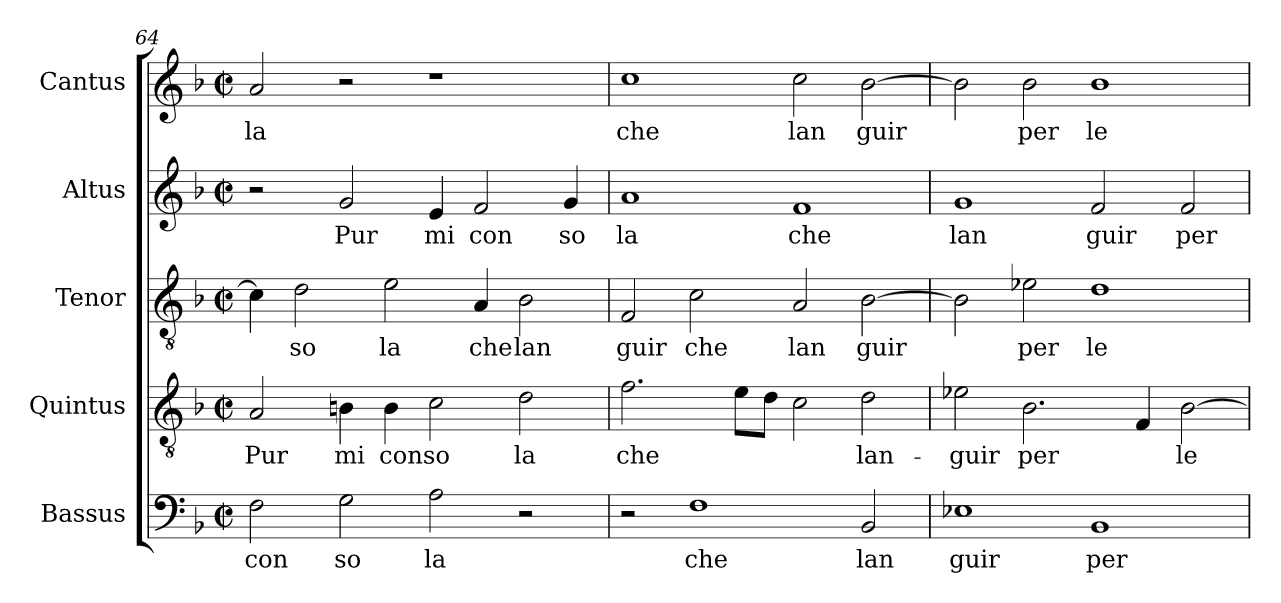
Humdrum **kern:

**kern	**text	**kern	**text	**kern	**text	**kern	**text	**kern	**text
*part5	*part5	*part4	*part4	*part3	*part3	*part2	*part2	*part1	*part1
*staff5	*staff5	*staff4	*staff4	*staff3	*staff3	*staff2	*staff2	*staff1	*staff1
*I"Bassus	*	*I"Quintus	*	*I"Tenor	*	*I"Altus	*	*I"Cantus	*
!!LO:PB:g=z
*clefF4	*	*clefGv2	*	*clefGv2	*	*clefG2	*	*clefG2	*
*k[b-]	*	*k[b-]	*	*k[b-]	*	*k[b-]	*	*k[b-]	*
*F:	*	*F:	*	*F:	*	*F:	*	*F:	*
*M2/2	*	*M2/2	*	*M2/2	*	*M2/2	*	*M2/2	*
*met(c|)	*	*met(c|)	*	*met(c|)	*	*met(c|)	*	*met(c|)	*
=64	=64	=64	=64	=64	=64	=64	=64	=64	=64
!	!LO:LY:b:cj	!	!LO:LY:b:cj	!	!LO:LY:b:cj	!	!	!	!LO:LY:b:cj
2F\	con	2A/	Pur	4c\]	--	2r	.	2a/	-la
!	!	!	!	!	!LO:LY:b:cj	!	!	!	!
.	.	.	.	2d\	-so	.	.	.	.
!	!LO:LY:b:cj	!	!LO:LY:b:cj	!	!	!	!LO:LY:b:cj	!	!
2G\	so	4Bn\	mi	.	.	2g/	Pur	2r	.
!	!	!	!LO:LY:b:cj	!	!LO:LY:b:cj	!	!	!	!
.	.	4B\	conso-	2e\	la	.	.	.	.
!	!LO:LY:b:cj	!	!LO:LY:b:cj	!	!	!	!LO:LY:b:cj	!	!
2A\	la	2c\	--	.	.	4e/	mi	1r	.
!	!	!	!	!	!LO:LY:b:cj	!	!LO:LY:b:cj	!	!
.	.	.	.	4A/	che	2f/	con	.	.
!	!	!	!LO:LY:b:cj	!	!LO:LY:b:cj	!	!	!	!
2r	.	2d\	-la	2B-\	lan	.	.	.	.
!	!	!	!	!	!	!	!LO:LY:b:cj	!	!
.	.	.	.	.	.	4g/	so	.	.
=65	=65	=65	=65	=65	=65	=65	=65	=65	=65
!	!	!	!LO:LY:b:cj	!	!LO:LY:b:cj	!	!LO:LY:b:cj	!	!LO:LY:b:cj
2r	.	2.f\	che	2F/	guir	1a	la	1cc	che
!	!LO:LY:b:cj	!	!	!	!LO:LY:b:cj	!	!	!	!
1F	che	.	.	2c\	che	.	.	.	.
!	!	!	!LO:LY:b:cj	!	!	!	!	!	!
.	.	8e\L	.	.	.	.	.	.	.
!	!	!	!LO:LY:b:cj	!	!	!	!	!	!
.	.	8d\J	.	.	.	.	.	.	.
!	!	!	!LO:LY:b:cj	!	!LO:LY:b:cj	!	!LO:LY:b:cj	!	!LO:LY:b:cj
.	.	2c\	.	2A/	lan	1f	che	2cc\	lan
!	!LO:LY:b:cj	!	!LO:LY:b:cj	!	!LO:LY:b:cj	!	!	!	!LO:LY:b:cj
2BB-/	lan	2d\	lan-	[>2B-\	guir	.	.	[>2b-\	guir
=66	=66	=66	=66	=66	=66	=66	=66	=66	=66
!	!LO:LY:b:cj	!	!LO:LY:b:cj	!	!LO:LY:b:cj	!	!LO:LY:b:cj	!	!LO:LY:b:cj
1E-	guir	2e-X\	-guir	2B-\]	.	1g	lan	2b-\]	.
!	!	!	!LO:LY:b:cj	!	!LO:LY:b:cj	!	!	!	!LO:LY:b:cj
.	.	2.B-\	per	2e-\	per	.	.	2b-\	per
!	!LO:LY:b:cj	!	!	!	!LO:LY:b:cj	!	!LO:LY:b:cj	!	!LO:LY:b:cj
1BB-	per	.	.	1d	le	2f/	guir	1b-	le
!	!	!	!LO:LY:b:cj	!	!	!	!	!	!
.	.	4F/	.	.	.	.	.	.	.
!	!	!	!LO:LY:b:cj	!	!	!	!LO:LY:b:cj	!	!
.	.	[>2B-\	le-	.	.	2f/	per	.	.
=	=	=	=	=	=	=	=	=	=
*-	*-	*-	*-	*-	*-	*-	*-	*-	*-
